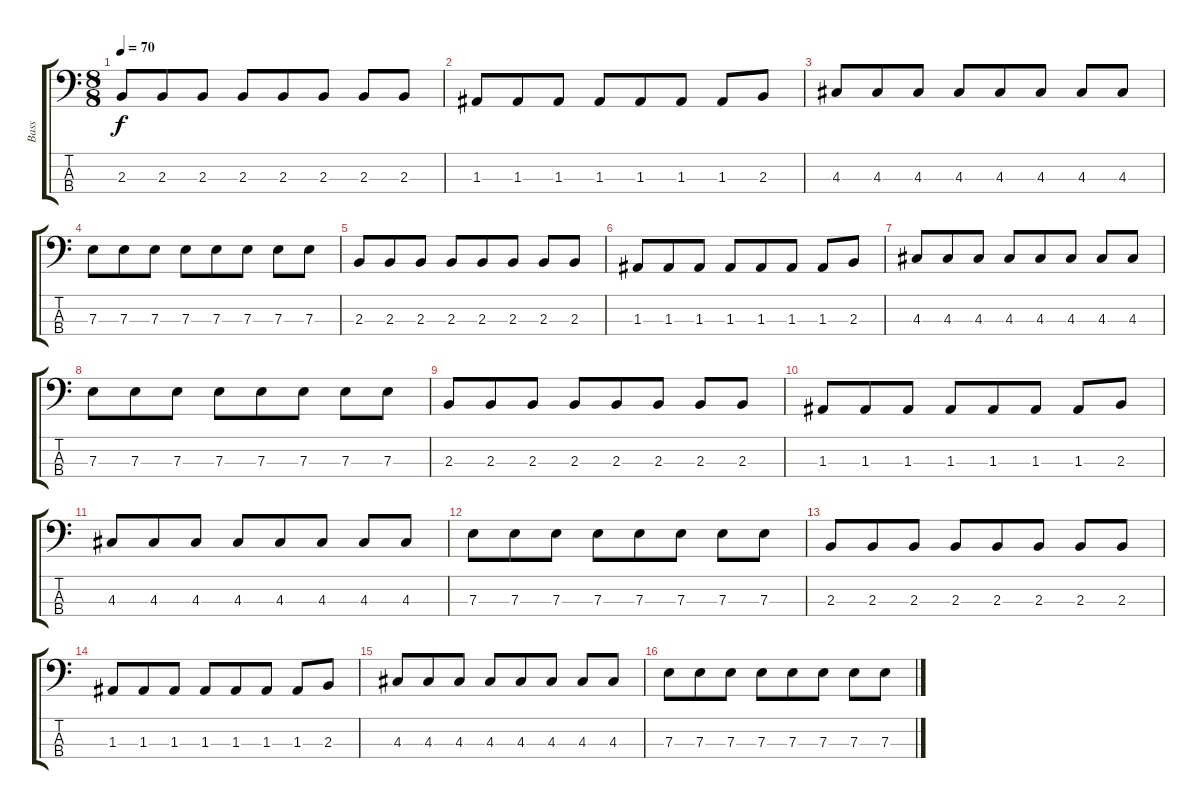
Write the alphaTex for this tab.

\track ("Bass" "Bass") {instrument electricbasspick}
\staff {score tabs}
\tuning (G2 D2 A1 E1) {hide}
\ts (8 8)
\tempo 70
\clef f4
\ks c
2.3.8{dy f} 2.3.8 2.3.8 2.3.8 2.3.8 2.3.8 2.3.8 2.3.8 |
1.3.8 1.3.8 1.3.8 1.3.8 1.3.8 1.3.8 1.3.8 2.3.8 |
4.3.8 4.3.8 4.3.8 4.3.8 4.3.8 4.3.8 4.3.8 4.3.8 |
7.3.8 7.3.8 7.3.8 7.3.8 7.3.8 7.3.8 7.3.8 7.3.8 |
2.3.8 2.3.8 2.3.8 2.3.8 2.3.8 2.3.8 2.3.8 2.3.8 |
1.3.8 1.3.8 1.3.8 1.3.8 1.3.8 1.3.8 1.3.8 2.3.8 |
4.3.8 4.3.8 4.3.8 4.3.8 4.3.8 4.3.8 4.3.8 4.3.8 |
7.3.8 7.3.8 7.3.8 7.3.8 7.3.8 7.3.8 7.3.8 7.3.8 |
2.3.8 2.3.8 2.3.8 2.3.8 2.3.8 2.3.8 2.3.8 2.3.8 |
1.3.8 1.3.8 1.3.8 1.3.8 1.3.8 1.3.8 1.3.8 2.3.8 |
4.3.8 4.3.8 4.3.8 4.3.8 4.3.8 4.3.8 4.3.8 4.3.8 |
7.3.8 7.3.8 7.3.8 7.3.8 7.3.8 7.3.8 7.3.8 7.3.8 |
2.3.8 2.3.8 2.3.8 2.3.8 2.3.8 2.3.8 2.3.8 2.3.8 |
1.3.8 1.3.8 1.3.8 1.3.8 1.3.8 1.3.8 1.3.8 2.3.8 |
4.3.8 4.3.8 4.3.8 4.3.8 4.3.8 4.3.8 4.3.8 4.3.8 |
7.3.8 7.3.8 7.3.8 7.3.8 7.3.8 7.3.8 7.3.8 7.3.8
